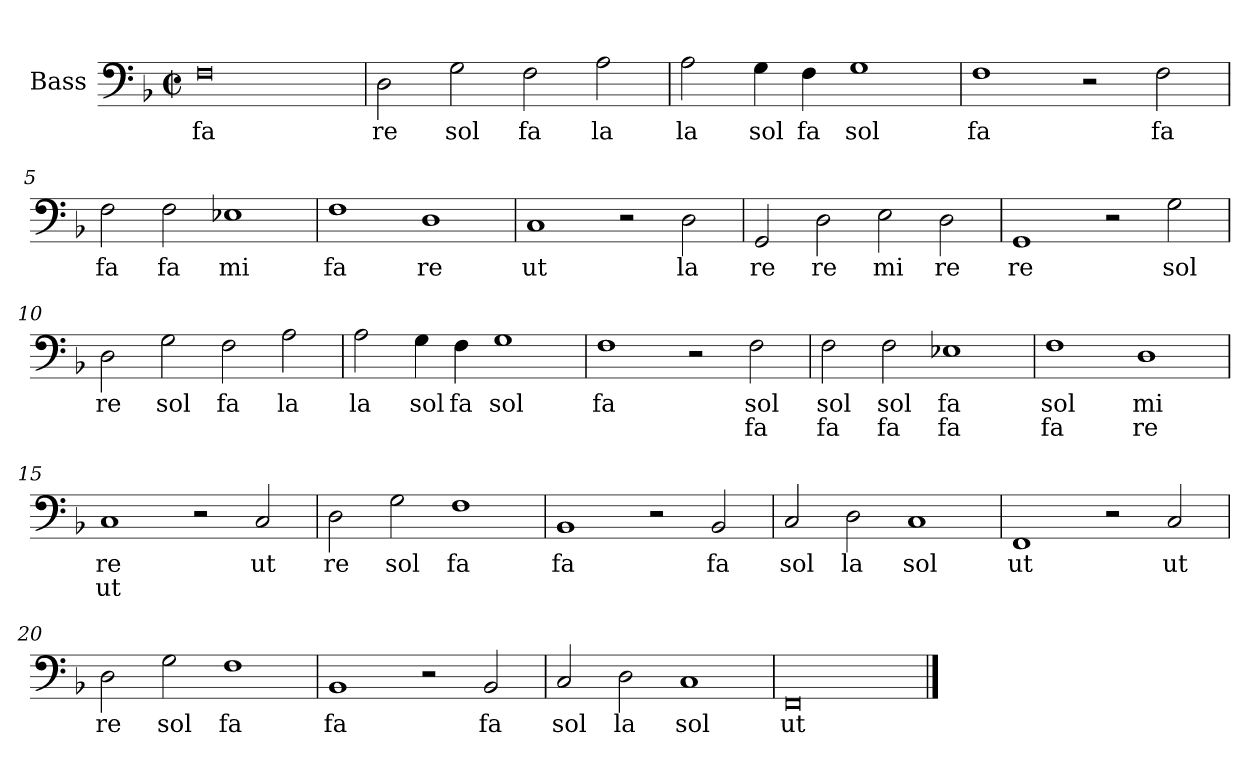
**kern	**text	**text
*part1	*part1	*part1
*staff1	*staff1	*staff1
*I"Bass	*	*
*clefF4	*	*
*k[b-]	*	*
*M4/2	*	*
*met(c|)	*	*
=1	=1	=1
0F	fa	.
=2	=2	=2
2D\	re	.
2G\	sol	.
2F\	fa	.
2A\	la	.
=3	=3	=3
2A\	la	.
4G\	sol	.
4F\	fa	.
1G	sol	.
=4	=4	=4
1F	fa	.
2r	.	.
2F\	fa	.
=5	=5	=5
2F\	fa	.
2F\	fa	.
1E-X	mi	.
=6	=6	=6
1F	fa	.
1D	re	.
=7	=7	=7
1C	ut	.
2r	.	.
!	!LO:LY:color=#005E35	!
2Di\	la	.
=8	=8	=8
!	!LO:LY:color=#005E35	!
2GGi/	re	.
2D\	re	.
2E\	mi	.
2D\	re	.
=9	=9	=9
1GGi	re	.
2r	.	.
2G\	sol	.
=10	=10	=10
2D\	re	.
2G\	sol	.
2F\	fa	.
2A\	la	.
=11	=11	=11
2A\	la	.
4G\	sol	.
4F\	fa	.
1G	sol	.
=12	=12	=12
1F	fa	.
2r	.	.
!	!LO:LY:color=#FF2600	!
2Fj\	sol	fa
=13	=13	=13
!	!LO:LY:color=#FF2600	!
2Fj\	sol	fa
!	!LO:LY:color=#FF2600	!
2Fj\	sol	fa
!	!LO:LY:color=#FF2600	!
1E-Xj	fa	fa
=14	=14	=14
!	!LO:LY:color=#FF2600	!
1Fj	sol	fa
!	!LO:LY:color=#FF2600	!
1Dj	mi	re
=15	=15	=15
!	!LO:LY:color=#FF2600	!
1Cj	re	ut
2r	.	.
2C/	ut	.
=16	=16	=16
2D\	re	.
2G\	sol	.
1F	fa	.
=17	=17	=17
1BB-	fa	.
2r	.	.
!	!LO:LY:color=#005E35	!
2BB-i/	fa	.
=18	=18	=18
!	!LO:LY:color=#005E35	!
2Ci/	sol	.
!	!LO:LY:color=#005E35	!
2Di\	la	.
!	!LO:LY:color=#005E35	!
1Ci	sol	.
=19	=19	=19
!	!LO:LY:color=#005E35	!
1FFi	ut	.
2r	.	.
2C/	ut	.
=20	=20	=20
2D\	re	.
2G\	sol	.
1F	fa	.
=21	=21	=21
!	!LO:LY:color=#005E35	!
1BB-i	fa	.
2r	.	.
!	!LO:LY:color=#005E35	!
2BB-i/	fa	.
=22	=22	=22
!	!LO:LY:color=#005E35	!
2Ci/	sol	.
!	!LO:LY:color=#005E35	!
2Di\	la	.
!	!LO:LY:color=#005E35	!
1Ci	sol	.
=23	=23	=23
!	!LO:LY:color=#005E35	!
0FFi	ut	.
==	==	==
*-	*-	*-
